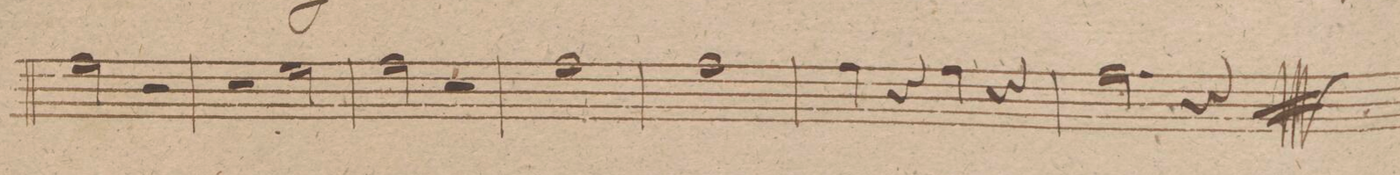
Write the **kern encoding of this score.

**kern	**dynam
*I"Trombone Alto.	*
*clefC3	*
*k[f#c#g#d#]	*
*met(c)	*
*M4/4	*
2g#\	.
2r	.
=305	=305
2r	.
2f#\	.
=306	=306
2g#\	.
2r	.
=307	=307
1g#\	.
=308	=308
1g#\	.
=309	=309
4g#\	.
4r	.
4g#\	.
4r	.
=310	=310
2.g#\	.
4r	.
==	==
*-	*-
